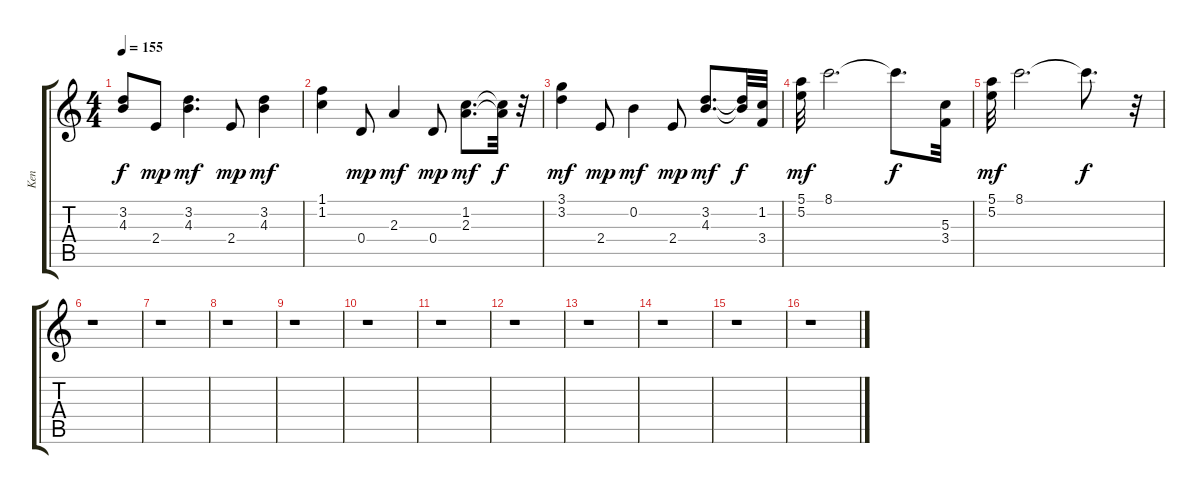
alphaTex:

\track ("Ken" "Ken") {instrument acousticguitarsteel}
\staff {score tabs}
\tuning (E4 B3 G3 D3 A2 E2) {hide}
\ts (4 4)
\tempo 155
\clef g2
\ks c
(3.2{t} 4.3{t}).8{dy f} 2.4.8{dy mp} (3.2 4.3).4{d dy mf} 2.4.8{dy mp} (3.2 4.3).4{dy mf} |
(1.1 1.2).4 0.4.8{dy mp} 2.3.4{dy mf} 0.4.8{dy mp} (1.2 2.3).8{d dy mf} (1.2{t} 2.3{t}).32{dy f} r.32 |
(3.1 3.2).4{dy mf} 2.4.8{dy mp} 0.2.4{dy mf} 2.4.8{dy mp} (3.2 4.3).8{d dy mf} (3.2{t} 4.3{t}).32{dy f} (1.2 3.4).32 |
(5.1 5.2).32{dy mf} 8.1.2{d} 8.1{t}.8{d dy f} (5.3 3.4).32 |
(5.1 5.2).32{dy mf} 8.1.2{d} 8.1{t}.8{d dy f} r.32 |
r.1 |
r.1 |
r.1 |
r.1 |
r.1 |
r.1 |
r.1 |
r.1 |
r.1 |
r.1 |
r.1
